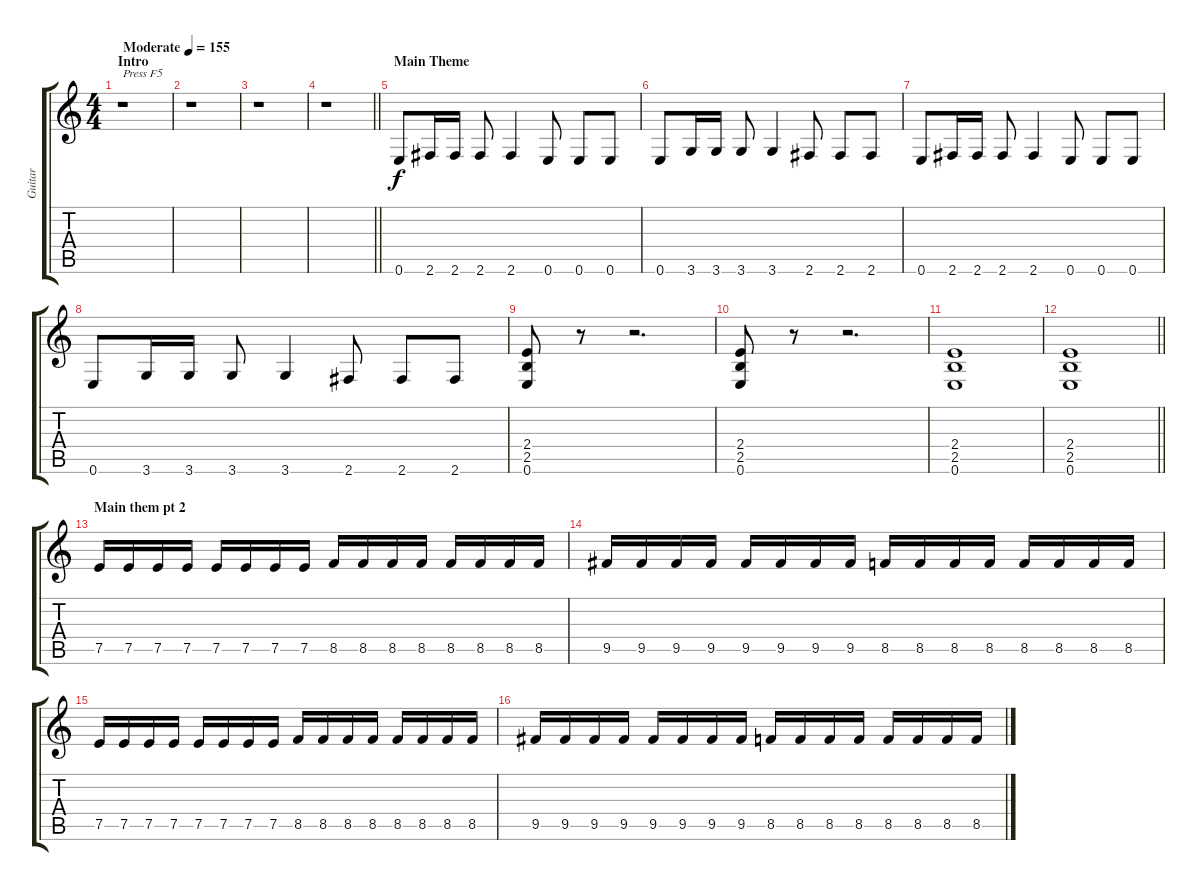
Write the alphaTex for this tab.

\track ("Guitar" "Guitar") {instrument distortionguitar}
\staff {score tabs}
\tuning (E4 B3 G3 D3 A2 E2) {hide}
\ts (4 4)
\section ("" "Intro")
\tempo (155 "Moderate")
\clef g2
\ks c
r.1{txt "Press F5" dy f instrument distortionguitar} |
r.1 |
r.1 |
\barLineRight lightlight
r.1 |
\section ("" "Main Theme")
0.6.8 2.6.16 2.6.16 2.6.8 2.6.4 0.6.8 0.6.8 0.6.8 |
0.6.8 3.6.16 3.6.16 3.6.8 3.6.4 2.6.8 2.6.8 2.6.8 |
0.6.8 2.6.16 2.6.16 2.6.8 2.6.4 0.6.8 0.6.8 0.6.8 |
0.6.8 3.6.16 3.6.16 3.6.8 3.6.4 2.6.8 2.6.8 2.6.8 |
(2.4 2.5 0.6).8 r.8 r.2{d} |
(2.4 2.5 0.6).8 r.8 r.2{d} |
(2.4 2.5 0.6).1 |
\barLineRight lightlight
(2.4 2.5 0.6).1 |
\section ("" "Main them pt 2")
7.5.16 7.5.16 7.5.16 7.5.16 7.5.16 7.5.16 7.5.16 7.5.16 8.5.16 8.5.16 8.5.16 8.5.16 8.5.16 8.5.16 8.5.16 8.5.16 |
9.5.16 9.5.16 9.5.16 9.5.16 9.5.16 9.5.16 9.5.16 9.5.16 8.5.16 8.5.16 8.5.16 8.5.16 8.5.16 8.5.16 8.5.16 8.5.16 |
7.5.16 7.5.16 7.5.16 7.5.16 7.5.16 7.5.16 7.5.16 7.5.16 8.5.16 8.5.16 8.5.16 8.5.16 8.5.16 8.5.16 8.5.16 8.5.16 |
9.5.16 9.5.16 9.5.16 9.5.16 9.5.16 9.5.16 9.5.16 9.5.16 8.5.16 8.5.16 8.5.16 8.5.16 8.5.16 8.5.16 8.5.16 8.5.16
